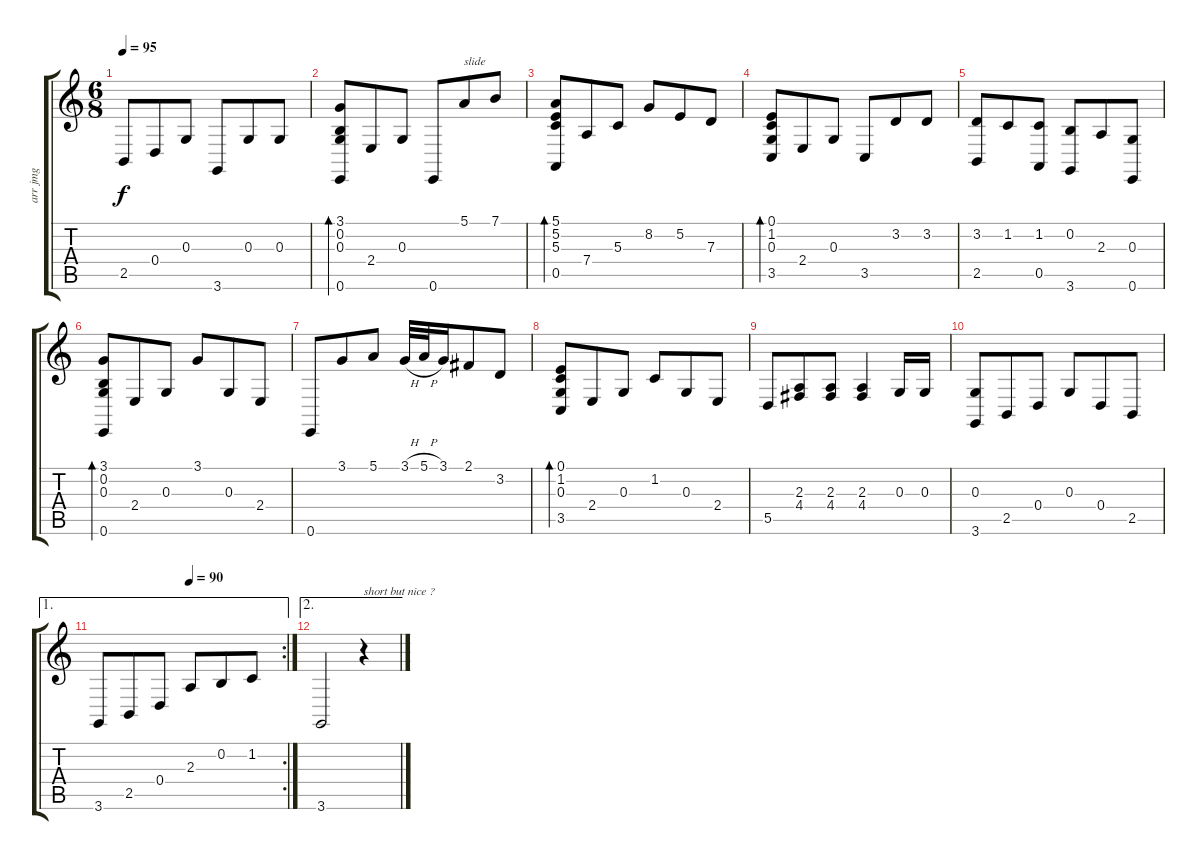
\track ("arr jmg" "arr jmg") {instrument orchestralharp}
\staff {score tabs}
\tuning (E4 B3 G3 D3 A2 E2) {hide}
\ts (6 8)
\tempo 95
\clef g2
\ks c
2.5.8{dy f} 0.4.8 0.3.8 3.6.8 0.3.8 0.3.8 |
(3.1 0.2 0.3 0.6).8{bd 240} 2.4.8 0.3.8 0.6.8 5.1.8{txt "slide"} 7.1.8 |
(5.1 5.2 5.3 0.5).8{bd 240} 7.4.8 5.3.8 8.2.8 5.2.8 7.3.8 |
(0.1 1.2 0.3 3.5).8{bd 240} 2.4.8 0.3.8 3.5.8 3.2.8 3.2.8 |
(3.2 2.5).8 1.2.8 (1.2 0.5).8 (0.2 3.6).8 2.3.8 (0.3 0.6).8 |
(3.1 0.2 0.3 0.6).8{bd 240} 2.4.8 0.3.8 3.1.8 0.3.8 2.4.8 |
0.6.8 3.1.8 5.1.8 3.1{h}.32 5.1{h}.32 3.1.16 2.1.8 3.2.8 |
(0.1 1.2 0.3 3.5).8{bd 240} 2.4.8 0.3.8 1.2.8 0.3.8 2.4.8 |
5.5.8 (2.3 4.4).8 (2.3 4.4).8 (2.3 4.4).4 0.3.16 0.3.16 |
(0.3 3.6).8 2.5.8 0.4.8 0.3.8 0.4.8 2.5.8 |
\ae 1
\rc 2
\tempo (90 0.5)
3.6.8 2.5.8 0.4.8 2.3.8 0.2.8 1.2.8 |
\ae 2
3.6.2 r.4{txt "short but nice ?"}
